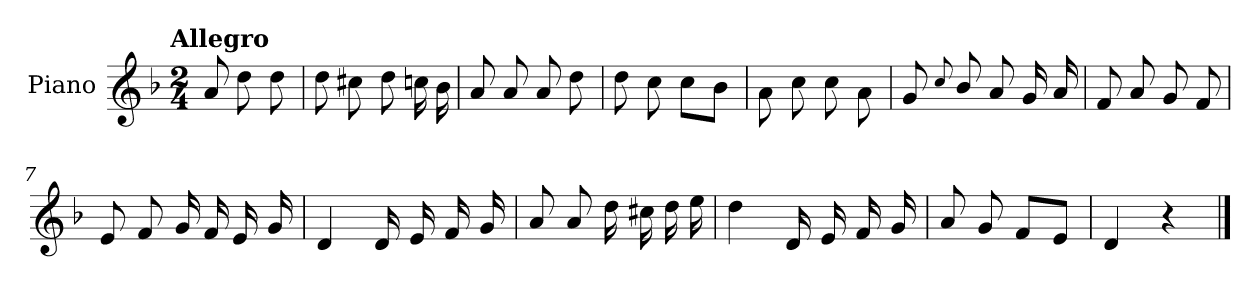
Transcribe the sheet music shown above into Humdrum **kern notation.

**kern
*part1
*staff1
*I"Piano
*I'Pno.
*clefG2
*k[b-]
!!LO:TX:omd:t=Allegro
*M2/4
*MM144
=
8a/
8dd\
8dd\
=1
8dd\
8cc#X\
8dd\
16ccn\
16b-\
=2
8a/
8a/
8a/
8dd\
=3
8dd\
8cc\
8cc\L
8b-\J
!!LO:LB:g=z
=4
8a\
8cc\
8cc\
8a\
=5
8g/
8qqcc/
8b-/
8a/
16g/
16a/
=6
8f/
8a/
8g/
8f/
=7
8e/
8f/
16g/
16f/
16e/
16g/
=8
4d/
16d/
16e/
16f/
16g/
!!LO:LB:g=z
=9
8a/
8a/
16dd\
16cc#X\
16dd\
16ee\
=10
4dd\
16d/
16e/
16f/
16g/
=11
8a/
8g/
8f/L
8e/J
=12
4d/
4r
==
*-
